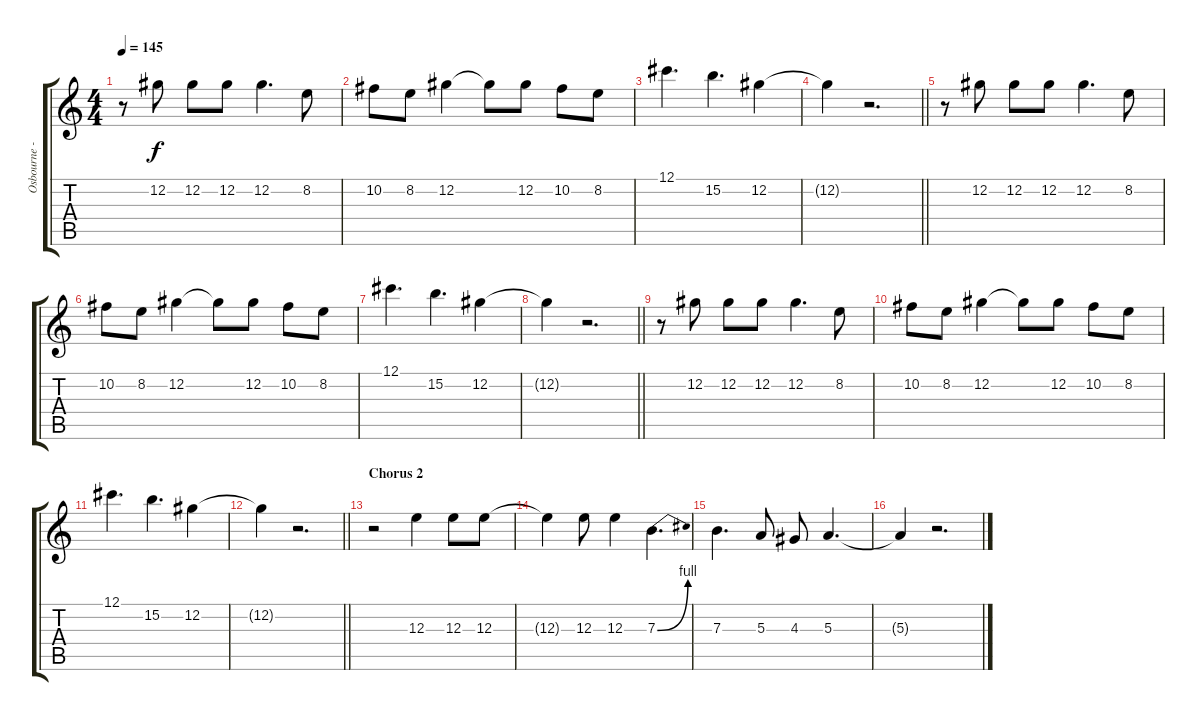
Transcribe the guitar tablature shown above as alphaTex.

\track ("Osbourne - Vocals" "Osbourne -") {instrument overdrivenguitar}
\staff {score tabs}
\tuning (Db4 Ab3 E3 B2 Gb2 Db2) {hide}
\ts (4 4)
\tempo 145
\clef g2
\ks c
r.8{dy f} 12.2.8 12.2.8 12.2.8 12.2.4{d} 8.2.8 |
10.2.8 8.2.8 12.2.4 12.2{t}.8 12.2.8 10.2.8 8.2.8 |
12.1.4{d} 15.2.4{d} 12.2.4 |
\barLineRight lightlight
12.2{t}.4 r.2{d} |
r.8 12.2.8 12.2.8 12.2.8 12.2.4{d} 8.2.8 |
10.2.8 8.2.8 12.2.4 12.2{t}.8 12.2.8 10.2.8 8.2.8 |
12.1.4{d} 15.2.4{d} 12.2.4 |
\barLineRight lightlight
12.2{t}.4 r.2{d} |
r.8 12.2.8 12.2.8 12.2.8 12.2.4{d} 8.2.8 |
10.2.8 8.2.8 12.2.4 12.2{t}.8 12.2.8 10.2.8 8.2.8 |
12.1.4{d} 15.2.4{d} 12.2.4 |
\barLineRight lightlight
12.2{t}.4 r.2{d} |
\section ("" "Chorus 2")
r.2 12.3.4 12.3.8 12.3.8 |
12.3{t}.4 12.3.8 12.3.4 7.3{be (bend 0 0 60 4)}.4{d} |
7.3.4{d} 5.3.8 4.3.8 5.3.4{d} |
5.3{t}.4 r.2{d}
